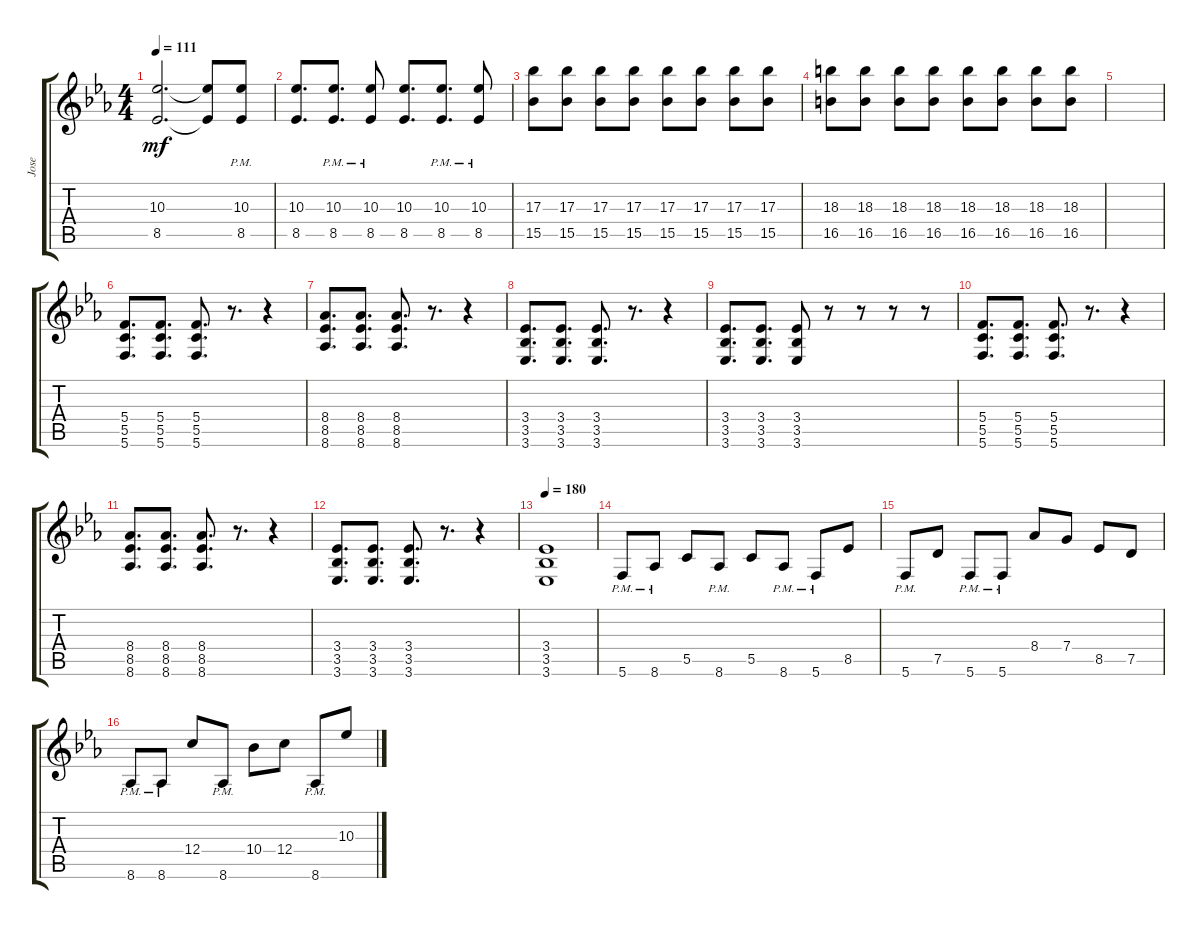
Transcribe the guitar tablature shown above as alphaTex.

\track ("Jose" "Jose") {instrument distortionguitar}
\staff {score tabs}
\tuning (D4 A3 F3 C3 G2 C2) {hide}
\ts (4 4)
\tempo 111
\clef g2
\ks cminor
(10.3 8.5).2{d dy mf} (10.3{t} 8.5{t}).8 (10.3 8.5{pm}).8 |
(10.3 8.5).8{d} (10.3 8.5{pm}).8{d} (10.3 8.5{pm}).8 (10.3 8.5).8{d} (10.3 8.5{pm}).8{d} (10.3 8.5{pm}).8 |
(17.3 15.5).8 (17.3 15.5).8 (17.3 15.5).8 (17.3 15.5).8 (17.3 15.5).8 (17.3 15.5).8 (17.3 15.5).8 (17.3 15.5).8 |
(18.3 16.5).8 (18.3 16.5).8 (18.3 16.5).8 (18.3 16.5).8 (18.3 16.5).8 (18.3 16.5).8 (18.3 16.5).8 (18.3 16.5).8 |
|
(5.4 5.5 5.6).8{d} (5.4 5.5 5.6).8{d} (5.4 5.5 5.6).8{d} r.8{d} r.4 |
(8.4 8.5 8.6).8{d} (8.4 8.5 8.6).8{d} (8.4 8.5 8.6).8{d} r.8{d} r.4 |
(3.4 3.5 3.6).8{d} (3.4 3.5 3.6).8{d} (3.4 3.5 3.6).8{d} r.8{d} r.4 |
(3.4 3.5 3.6).8{d} (3.4 3.5 3.6).8{d} (3.4 3.5 3.6).8 r.8 r.8 r.8 r.8 |
(5.4 5.5 5.6).8{d} (5.4 5.5 5.6).8{d} (5.4 5.5 5.6).8{d} r.8{d} r.4 |
(8.4 8.5 8.6).8{d} (8.4 8.5 8.6).8{d} (8.4 8.5 8.6).8{d} r.8{d} r.4 |
(3.4 3.5 3.6).8{d} (3.4 3.5 3.6).8{d} (3.4 3.5 3.6).8{d} r.8{d} r.4 |
\tempo 180
(3.4 3.5 3.6).1 |
5.6{pm}.8 8.6{pm}.8 5.5.8 8.6{pm}.8 5.5.8 8.6{pm}.8 5.6{pm}.8 8.5.8 |
5.6{pm}.8 7.5.8 5.6{pm}.8 5.6{pm}.8 8.4.8 7.4.8 8.5.8 7.5.8 |
8.6{pm}.8 8.6{pm}.8 12.4.8 8.6{pm}.8 10.4.8 12.4.8 8.6{pm}.8 10.3.8
